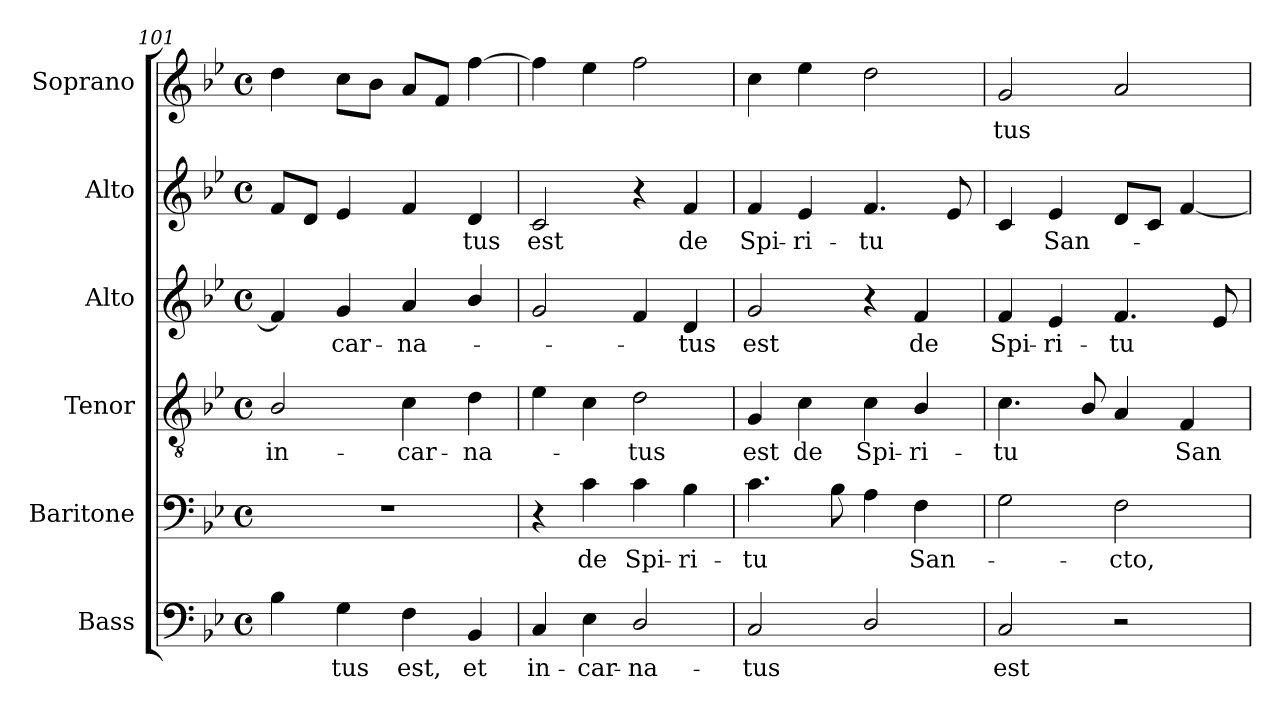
**kern	**text	**kern	**text	**kern	**text	**kern	**text	**kern	**text	**kern	**text
*part6	*part6	*part5	*part5	*part4	*part4	*part3	*part3	*part2	*part2	*part1	*part1
*staff6	*staff6	*staff5	*staff5	*staff4	*staff4	*staff3	*staff3	*staff2	*staff2	*staff1	*staff1
*I"Bass	*	*I"Baritone	*	*I"Tenor	*	*I"Alto	*	*I"Alto	*	*I"Soprano	*
*I'B.	*	*I'Bar.	*	*I'T.	*	*I'A.	*	*I'A.	*	*I'S.	*
*clefF4	*	*clefF4	*	*clefGv2	*	*clefG2	*	*clefG2	*	*clefG2	*
*	*	*	*	*ITrd7c12	*	*	*	*	*	*	*
*k[b-e-]	*	*k[b-e-]	*	*k[b-e-]	*	*k[b-e-]	*	*k[b-e-]	*	*k[b-e-]	*
*B-:	*	*B-:	*	*B-:	*	*B-:	*	*B-:	*	*B-:	*
*M4/4	*	*M4/4	*	*M4/4	*	*M4/4	*	*M4/4	*	*M4/4	*
*met(c)	*	*met(c)	*	*met(c)	*	*met(c)	*	*met(c)	*	*met(c)	*
=101	=101	=101	=101	=101	=101	=101	=101	=101	=101	=101	=101
!	!	!	!	!	!LO:LY:b:color=#000000	!	!	!	!	!	!
4B-i\	.	1r	.	2BB-i/	in-	4fi/]	.	8fi/L	.	4ddi\	.
.	.	.	.	.	.	.	.	8di/J	.	.	.
!	!LO:LY:b:color=#000000	!	!	!	!	!	!	!	!	!	!
!	!	!	!	!	!	!	!LO:LY:b:color=#000000	!	!	!	!
4Gi\	-tus	.	.	.	.	4gi/	-car-	4e-i/	.	8cci\L	.
.	.	.	.	.	.	.	.	.	.	8b-i\J	.
!	!LO:LY:b:color=#000000	!	!	!	!	!	!	!	!	!	!
!	!	!	!	!	!LO:LY:b:color=#000000	!	!	!	!	!	!
!	!	!	!	!	!	!	!LO:LY:b:color=#000000	!	!	!	!
4Fi\	est,	.	.	4Ci\	-car-	4ai/	-na-	4fi/	.	8ai/L	.
.	.	.	.	.	.	.	.	.	.	8fi/J	.
!	!LO:LY:b:color=#000000	!	!	!	!	!	!	!	!	!	!
!	!	!	!	!	!LO:LY:b:color=#000000	!	!	!	!	!	!
!	!	!	!	!	!	!	!	!	!LO:LY:b:color=#000000	!	!
4BB-i/	et	.	.	4Di\	-na-	4b-i/	.	4di/	-tus	[4ffi\	.
=102	=102	=102	=102	=102	=102	=102	=102	=102	=102	=102	=102
!	!LO:LY:b:color=#000000	!	!	!	!	!	!	!	!	!	!
!	!	!	!	!	!	!	!	!	!LO:LY:b:color=#000000	!	!
4Ci/	in-	4r	.	4E-i\	.	2gi/	.	2ci/	est	4ffi\]	.
!	!LO:LY:b:color=#000000	!	!	!	!	!	!	!	!	!	!
!	!	!	!LO:LY:b:color=#000000	!	!	!	!	!	!	!	!
4E-i\	-car-	4ci\	de	4Ci\	.	.	.	.	.	4ee-i\	.
!	!LO:LY:b:color=#000000	!	!	!	!	!	!	!	!	!	!
!	!	!	!LO:LY:b:color=#000000	!	!	!	!	!	!	!	!
!	!	!	!	!	!LO:LY:b:color=#000000	!	!	!	!	!	!
2Di/	-na-	4ci\	Spi-	2Di\	-tus	4fi/	.	4r	.	2ffi\	.
!	!	!	!LO:LY:b:color=#000000	!	!	!	!	!	!	!	!
!	!	!	!	!	!	!	!LO:LY:b:color=#000000	!	!	!	!
!	!	!	!	!	!	!	!	!	!LO:LY:b:color=#000000	!	!
.	.	4B-i\	-ri-	.	.	4di/	-tus	4fi/	de	.	.
!!LO:LB:g=z
=103	=103	=103	=103	=103	=103	=103	=103	=103	=103	=103	=103
!	!LO:LY:b:color=#000000	!	!	!	!	!	!	!	!	!	!
!	!	!	!LO:LY:b:color=#000000	!	!	!	!	!	!	!	!
!	!	!	!	!	!LO:LY:b:color=#000000	!	!	!	!	!	!
!	!	!	!	!	!	!	!LO:LY:b:color=#000000	!	!	!	!
!	!	!	!	!	!	!	!	!	!LO:LY:b:color=#000000	!	!
2Ci/	-tus	4.ci\	-tu	4GGi/	est	2gi/	est	4fi/	Spi-	4cci\	.
!	!	!	!	!	!LO:LY:b:color=#000000	!	!	!	!	!	!
!	!	!	!	!	!	!	!	!	!LO:LY:b:color=#000000	!	!
.	.	.	.	4Ci\	de	.	.	4e-i/	-ri-	4ee-i\	.
.	.	8B-i\	.	.	.	.	.	.	.	.	.
!	!	!	!	!	!LO:LY:b:color=#000000	!	!	!	!	!	!
!	!	!	!	!	!	!	!	!	!LO:LY:b:color=#000000	!	!
2Di/	.	4Ai\	.	4Ci\	Spi-	4r	.	4.fi/	-tu	2ddi\	.
!	!	!	!LO:LY:b:color=#000000	!	!	!	!	!	!	!	!
!	!	!	!	!	!LO:LY:b:color=#000000	!	!	!	!	!	!
!	!	!	!	!	!	!	!LO:LY:b:color=#000000	!	!	!	!
.	.	4Fi\	San-	4BB-i/	-ri-	4fi/	de	.	.	.	.
.	.	.	.	.	.	.	.	8e-i/	.	.	.
=104	=104	=104	=104	=104	=104	=104	=104	=104	=104	=104	=104
!	!LO:LY:b:color=#000000	!	!	!	!	!	!	!	!	!	!
!	!	!	!	!	!LO:LY:b:color=#000000	!	!	!	!	!	!
!	!	!	!	!	!	!	!LO:LY:b:color=#000000	!	!	!	!
!	!	!	!	!	!	!	!	!	!	!	!LO:LY:b:color=#000000
2Ci/	est	2Gi\	.	4.Ci\	-tu	4fi/	Spi-	4ci/	.	2gi/	-tus
!	!	!	!	!	!	!	!LO:LY:b:color=#000000	!	!	!	!
!	!	!	!	!	!	!	!	!	!LO:LY:b:color=#000000	!	!
.	.	.	.	.	.	4e-i/	-ri-	4e-i/	San-	.	.
.	.	.	.	8BB-i/	.	.	.	.	.	.	.
!	!	!	!LO:LY:b:color=#000000	!	!	!	!	!	!	!	!
!	!	!	!	!	!	!	!LO:LY:b:color=#000000	!	!	!	!
2r	.	2Fi\	-cto,	4AAi/	.	4.fi/	-tu	8di/L	.	2ai/	.
.	.	.	.	.	.	.	.	8ci/J	.	.	.
!	!	!	!	!	!LO:LY:b:color=#000000	!	!	!	!	!	!
.	.	.	.	4FFi/	San-	.	.	[4fi/	.	.	.
.	.	.	.	.	.	8e-i/	.	.	.	.	.
=	=	=	=	=	=	=	=	=	=	=	=
*-	*-	*-	*-	*-	*-	*-	*-	*-	*-	*-	*-
